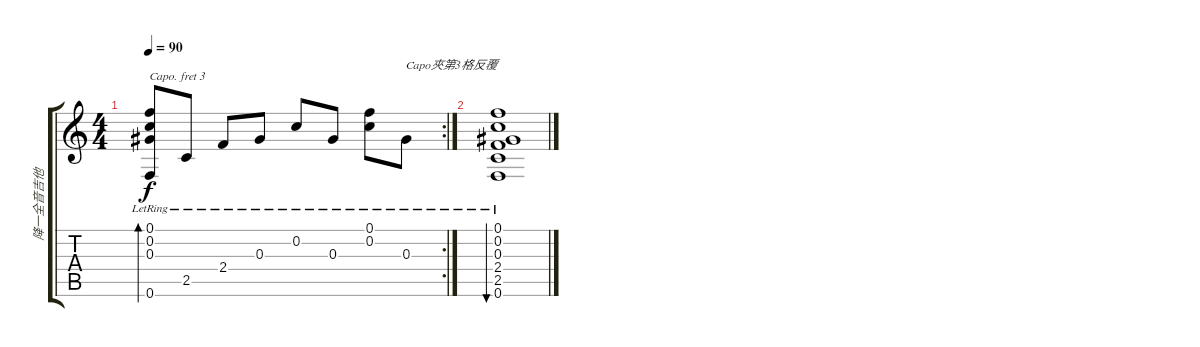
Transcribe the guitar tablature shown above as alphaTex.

\track ("降一全音吉他" "降一全音吉他") {instrument acousticguitarnylon}
\staff {score tabs}
\capo 3
\tuning (D4 A3 F3 C3 G2 D2) {hide}
\rc 2
\ts (4 4)
\tempo 90
\clef g2
\ks c
(0.1{lr} 0.2{lr} 0.3{lr} 0.6{lr}).8{bd 240 dy f} 2.5{lr}.8 2.4{lr}.8 0.3{lr}.8 0.2{lr}.8 0.3{lr}.8 (0.1{lr} 0.2{lr}).8 0.3{lr}.8{txt "Capo夾第3格反覆"} |
(0.1{lr} 0.2{lr} 0.3{lr} 2.4{lr} 2.5{lr} 0.6{lr}).1{bu 480}
